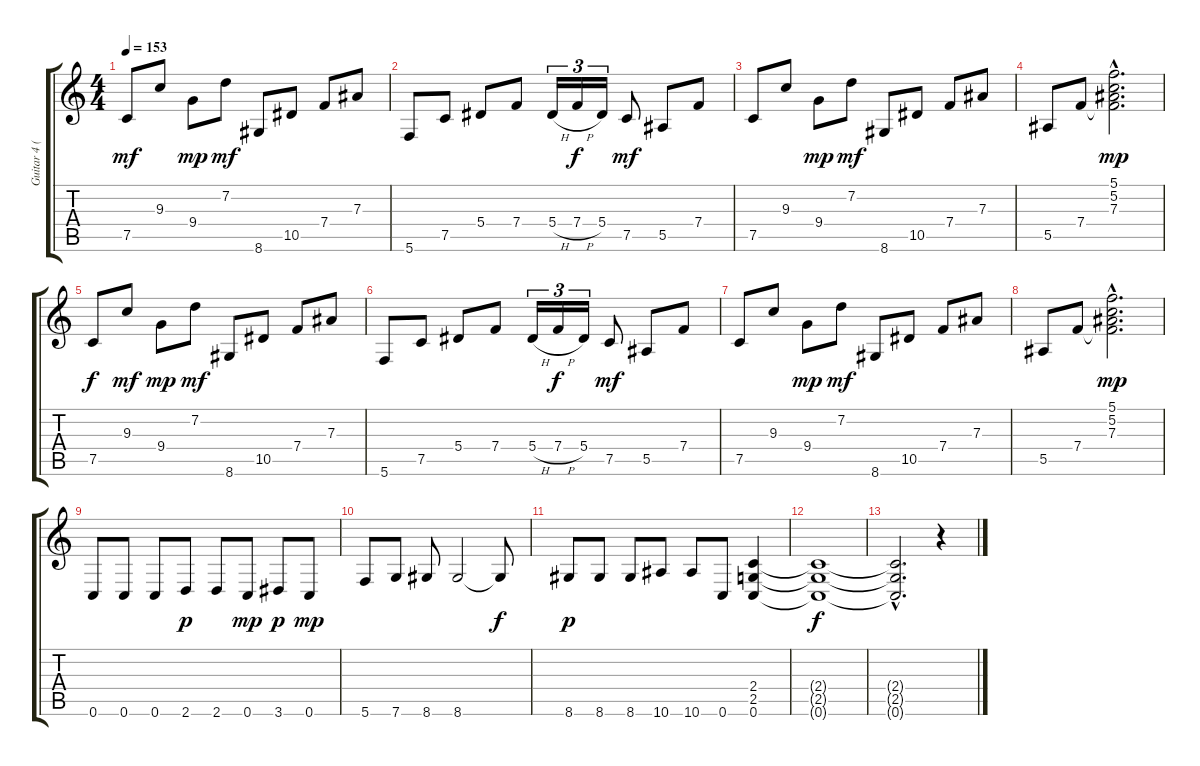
\track ("Guitar 4 (Rhytm)" "Guitar 4 (") {instrument distortionguitar}
\staff {score tabs}
\tuning (C4 G3 Eb3 Bb2 F2 C2) {hide}
\ts (4 4)
\tempo 153
\clef g2
\ks c
7.5.8{dy mf instrument distortionguitar} 9.3.8 9.4.8{dy mp} 7.2.8{dy mf} 8.6.8 10.5.8 7.4.8 7.3.8 |
5.6.8 7.5.8 5.4.8 7.4.8 5.4{h}.16{tu (3 2)} 7.4{h}.16{tu (3 2) dy f} 5.4.16{tu (3 2)} 7.5.8{dy mf} 5.5.8 7.4.8 |
7.5.8 9.3.8 9.4.8{dy mp} 7.2.8{dy mf} 8.6.8 10.5.8 7.4.8 7.3.8 |
5.5.8 7.4.8 (5.1{hac} 5.2{hac} 7.3{hac} 7.4{hac t}).2{d dy mp} |
7.5.8{dy f} 9.3.8{dy mf} 9.4.8{dy mp} 7.2.8{dy mf} 8.6.8 10.5.8 7.4.8 7.3.8 |
5.6.8 7.5.8 5.4.8 7.4.8 5.4{h}.16{tu (3 2)} 7.4{h}.16{tu (3 2) dy f} 5.4.16{tu (3 2)} 7.5.8{dy mf} 5.5.8 7.4.8 |
7.5.8 9.3.8 9.4.8{dy mp} 7.2.8{dy mf} 8.6.8 10.5.8 7.4.8 7.3.8 |
5.5.8 7.4.8 (5.1{hac} 5.2{hac} 7.3{hac} 7.4{hac t}).2{d dy mp} |
0.6.8 0.6.8 0.6.8 2.6.8{dy p} 2.6.8 0.6.8{dy mp} 3.6.8{dy p} 0.6.8{dy mp} |
5.6.8 7.6.8 8.6.8 8.6.2 8.6{t}.8{dy f} |
8.6.8{dy p} 8.6.8 8.6.8 10.6.8 10.6.8 0.6.8 (2.4 2.5 0.6).4 |
(2.4{t} 2.5{t} 0.6{t}).1{dy f} |
(2.4{hac t} 2.5{hac t} 0.6{hac t}).2{d} r.4
